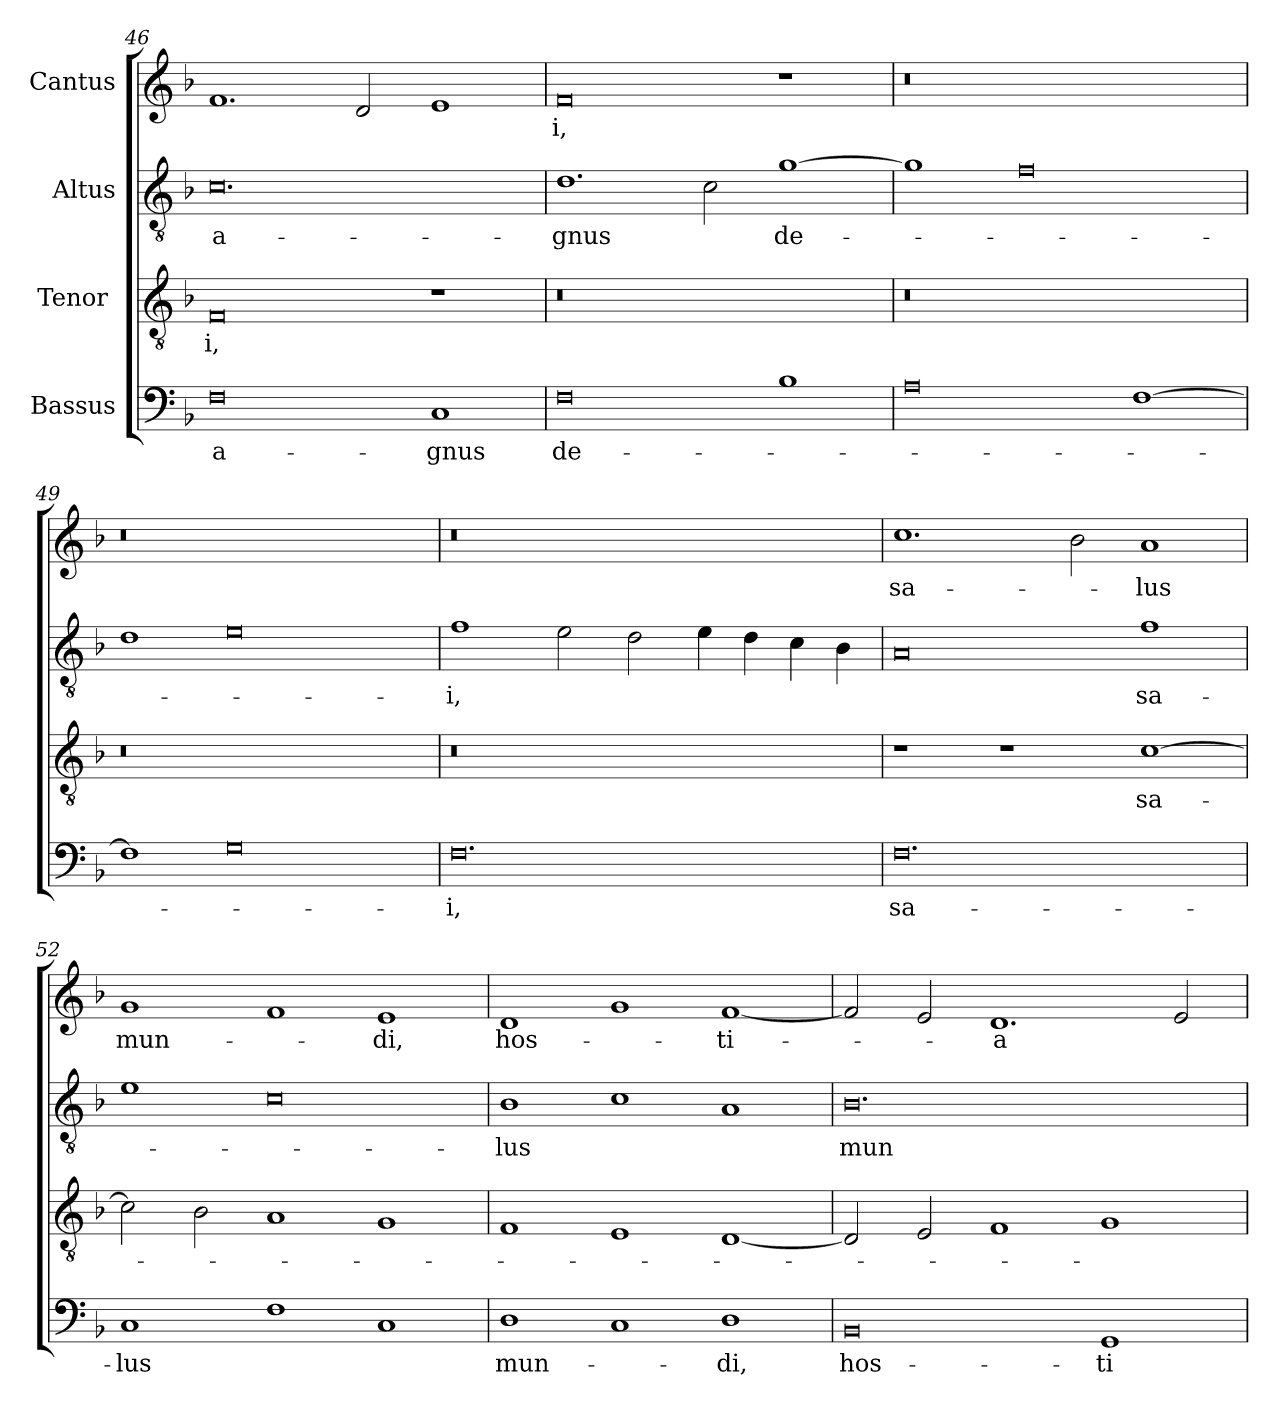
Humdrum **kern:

**kern	**text	**kern	**text	**kern	**text	**kern	**text
*part4	*part4	*part3	*part3	*part2	*part2	*part1	*part1
*staff4	*staff4	*staff3	*staff3	*staff2	*staff2	*staff1	*staff1
*I"Bassus	*	*I"Tenor 	*	*I"Altus	*	*I"Cantus	*
*clefF4	*	*clefGv2	*	*clefGv2	*	*clefG2	*
*k[b-]	*	*k[b-]	*	*k[b-]	*	*k[b-]	*
*F:	*	*F:	*	*F:	*	*F:	*
=46	=46	=46	=46	=46	=46	=46	=46
0F\	a-	0F/	-i,	0.c\	a-	1.f/	.
.	.	.	.	.	.	2d/	.
1C/	-gnus	1r	.	.	.	1e/	.
=47	=47	=47	=47	=47	=47	=47	=47
0F\	de-	0r	.	1.d\	-gnus	0f/	-i,
.	.	.	.	2c\	.	.	.
1B-\	.	1ryy	.	[1g\	de-	1r	.
!!LO:PB:g=z
=48	=48	=48	=48	=48	=48	=48	=48
0A\	.	0r	.	1g\]	.	0r	.
.	.	.	.	0f\	.	.	.
[1F\	.	1ryy	.	.	.	1ryy	.
=49	=49	=49	=49	=49	=49	=49	=49
1F\]	.	0r	.	1d\	.	0r	.
0G\	.	.	.	0e\	.	.	.
.	.	1ryy	.	.	.	1ryy	.
=50	=50	=50	=50	=50	=50	=50	=50
0.F\	-i,	0r	.	1f\	-i,	0r	.
.	.	.	.	2e\	.	.	.
.	.	.	.	2d\	.	.	.
.	.	1ryy	.	4e\	.	1ryy	.
.	.	.	.	4d\	.	.	.
.	.	.	.	4c\	.	.	.
.	.	.	.	4B-\	.	.	.
=51	=51	=51	=51	=51	=51	=51	=51
0.F\	sa-	1r	.	0A/	.	1.cc\	sa-
.	.	1r	.	.	.	.	.
.	.	.	.	.	.	2b-\	.
!	!	!	!	!	!LO:LY:i	!	!
.	.	[1c\	sa-	1f\	sa-	1a/	-lus
=52	=52	=52	=52	=52	=52	=52	=52
1C/	-lus	2c\]	.	1e\	.	1g/	mun-
.	.	2B-\	.	.	.	.	.
1F\	.	1A/	.	0c\	.	1f/	.
1C/	.	1G/	.	.	.	1e/	-di,
=53	=53	=53	=53	=53	=53	=53	=53
!	!	!	!	!	!LO:LY:i	!	!
1D\	mun-	1F/	.	1B-\	-lus	1d/	hos-
1C/	.	1E/	.	1c\	.	1g/	.
1D\	-di,	[1D/	.	1A/	.	[1f/	-ti-
!!LO:LB:g=z
=54	=54	=54	=54	=54	=54	=54	=54
!	!	!	!	!	!LO:LY:i	!	!
0BB-/	hos-	2D/]	.	0.B-\	mun-	2f/]	.
.	.	2E/	.	.	.	2e/	.
.	.	1F/	.	.	.	1.d/	-a
1GG/	-ti-	1G/	.	.	.	.	.
.	.	.	.	.	.	2e/	.
=	=	=	=	=	=	=	=
*-	*-	*-	*-	*-	*-	*-	*-
